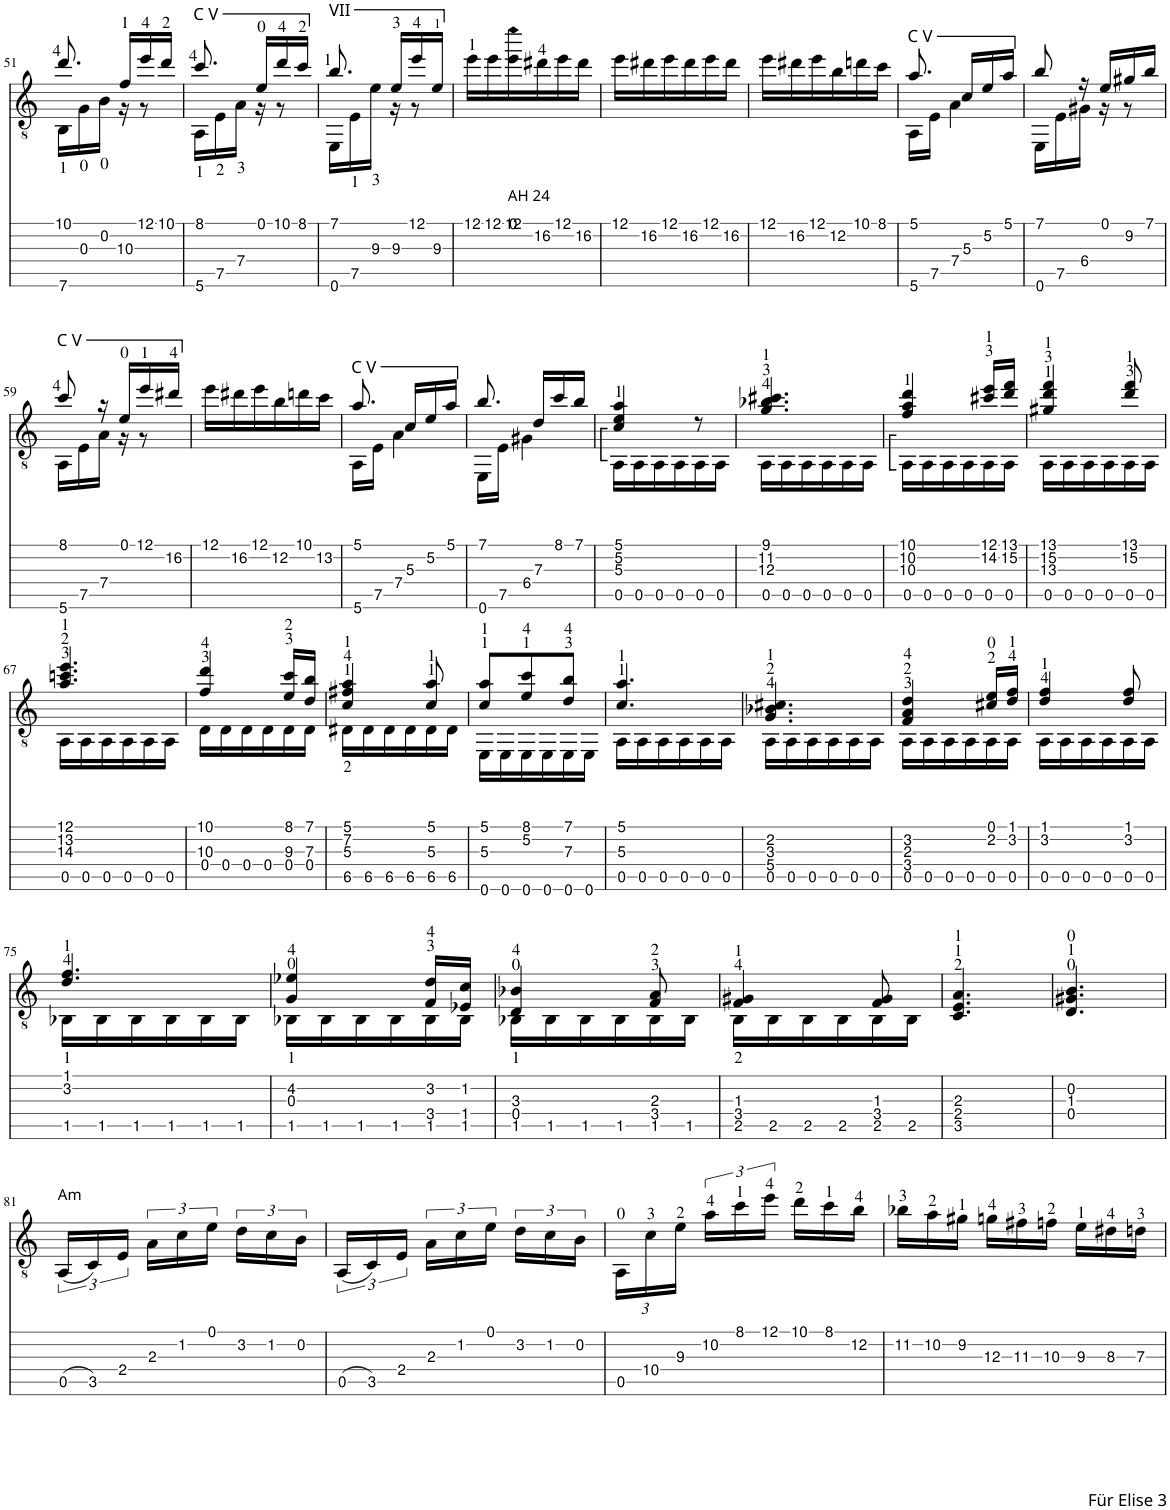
**kern	**kern
*part1	*part1
*staff2	*staff1
*I"Guitar	*
*I'Guit.	*
!!LO:PB:g=z
*	*clefGv2
*k[]	*k[]
*M3/8	*M3/8
=51	=51
*^	*^
8.ddL	16BBLL	8.dd/	16BB\LL
.	16G	.	16G\
.	16BJJ	.	16B\JJ
16fL	16r	16f/LL	16r
16ee	8r	16ee/	8r
16ddJJ	.	16dd/JJ	.
=52	=52	=52	=52
!	!	!LO:TX:a:t=C V	!
8.ccL	16AALL	8.cc/	16AA\LL
.	16E	.	16E\
.	16AJJ	.	16A\JJ
16eL	16r	16e/LL	16r
16dd	8r	16dd/	8r
16ccJJ	.	16cc/JJ	.
=53	=53	=53	=53
!	!	!LO:TX:a:t=VII	!
8.bL	16EELL	8.b/	16EE\LL
.	16E	.	16E\
.	16eJJ	.	16e\JJ
16eL	16r	16e/LL	16r
16ee	8r	16ee/	8r
16eJJ	.	16e/JJ	.
*v	*v	*	*
*	*v	*v
=54	=54
16eeLL	16ee\LL
16ee	16ee\
!LO:TX:a:t=AH 24	!
16ee\ 16eee\	16ee\ 16eee\
16dd#X	16dd#X\
16ee	16ee\
16dd#JJ	16dd#\JJ
=55	=55
16eeLL	16ee\LL
16dd#X	16dd#X\
16ee	16ee\
16dd#	16dd#\
16ee	16ee\
16dd#JJ	16dd#\JJ
=56	=56
16eeLL	16ee\LL
16dd#X	16dd#X\
16ee	16ee\
16b	16b\
16ddn	16ddn\
16ccJJ	16cc\JJ
=57	=57
*^	*^
!	!	!LO:TX:a:t=C V	!
8.aL	16AALL	8.a/	16AA\LL
.	16EJJ	.	16E\JJ
.	4A	.	4A\
16cL	.	16c/LL	.
16e	.	16e/	.
16aJJ	.	16a/JJ	.
=58	=58	=58	=58
8b	16EELL	8b/	16EE\LL
.	16E	.	16E\
16r	16G#XJJ	16r	16G#X\JJ
16eLL	16r	16e/LL	16r
16g#X	8r	16g#X/	8r
16bJJ	.	16b/JJ	.
!!LO:LB:g=z	!!
=59	=59	=59	=59
!	!	!LO:TX:a:t=C V	!
8cc	16AALL	8cc/	16AA\LL
.	16E	.	16E\
16r	16AJJ	16r	16A\JJ
16eLL	16r	16e/LL	16r
16ee	8r	16ee/	8r
16dd#XJJ	.	16dd#X/JJ	.
*v	*v	*	*
*	*v	*v
=60	=60
16eeLL	16ee\LL
16dd#X	16dd#X\
16ee	16ee\
16b	16b\
16ddn	16ddn\
16ccJJ	16cc\JJ
=61	=61
*^	*^
!	!	!LO:TX:a:t=C V	!
8.aL	16AALL	8.a/	16AA\LL
.	16EJJ	.	16E\JJ
.	4A	.	4A\
16cL	.	16c/LL	.
16e	.	16e/	.
16aJJ	.	16a/JJ	.
=62	=62	=62	=62
8.bL	16EELL	8.b/	16EE\LL
.	16EJJ	.	16E\JJ
.	4G#X	.	4G#X\
16dL	.	16d/LL	.
16cc	.	16cc/	.
16bJJ	.	16b/JJ	.
=63	=63	=63	=63
4c 4e 4a	16AALL	4c/ 4e/ 4a/	16AA\LL
.	16AA	.	16AA\
.	16AA	.	16AA\
.	16AA	.	16AA\
8r	16AA	8r	16AA\
.	16AAJJ	.	16AA\JJ
=64	=64	=64	=64
4.g 4.b- 4.cc#X	16AALL	4.g/ 4.b-X/ 4.cc#X/	16AA\LL
.	16AA	.	16AA\
.	16AA	.	16AA\
.	16AA	.	16AA\
.	16AA	.	16AA\
.	16AAJJ	.	16AA\JJ
=65	=65	=65	=65
4f 4a 4dd	16AALL	4f/ 4a/ 4dd/	16AA\LL
.	16AA	.	16AA\
.	16AA	.	16AA\
.	16AA	.	16AA\
16cc#X\ 16ee\LL	16AA	16cc#X/ 16ee/LL	16AA\
16dd\ 16ff\JJ	16AAJJ	16dd/ 16ff/JJ	16AA\JJ
=66	=66	=66	=66
4g#X 4dd 4ff	16AALL	4g#X/ 4dd/ 4ff/	16AA\LL
.	16AA	.	16AA\
.	16AA	.	16AA\
.	16AA	.	16AA\
8dd 8ff	16AA	8dd/ 8ff/	16AA\
.	16AAJJ	.	16AA\JJ
!!LO:LB:g=z	!!
=67	=67	=67	=67
4.a 4.ccn 4.ee	16AALL	4.a/ 4.ccn/ 4.ee/	16AA\LL
.	16AA	.	16AA\
.	16AA	.	16AA\
.	16AA	.	16AA\
.	16AA	.	16AA\
.	16AAJJ	.	16AA\JJ
=68	=68	=68	=68
4f 4dd	16DLL	4f/ 4dd/	16D\LL
.	16D	.	16D\
.	16D	.	16D\
.	16D	.	16D\
16e\ 16cc\LL	16D	16e/ 16cc/LL	16D\
16d\ 16b\JJ	16DJJ	16d/ 16b/JJ	16D\JJ
=69	=69	=69	=69
4c 4f#X 4a	16D#XLL	4c/ 4f#X/ 4a/	16D#X\LL
.	16D#	.	16D#\
.	16D#	.	16D#\
.	16D#	.	16D#\
8c 8a	16D#	8c/ 8a/	16D#\
.	16D#JJ	.	16D#\JJ
=70	=70	=70	=70
8c\ 8a\L	16EELL	8c/ 8a/L	16EE\LL
.	16EE	.	16EE\
8e\ 8cc\	16EE	8e/ 8cc/	16EE\
.	16EE	.	16EE\
8d\ 8b\J	16EE	8d/ 8b/J	16EE\
.	16EEJJ	.	16EE\JJ
=71	=71	=71	=71
4.c 4.a	16AALL	4.c/ 4.a/	16AA\LL
.	16AA	.	16AA\
.	16AA	.	16AA\
.	16AA	.	16AA\
.	16AA	.	16AA\
.	16AAJJ	.	16AA\JJ
=72	=72	=72	=72
4.G 4.B- 4.c#X	16AALL	4.G/ 4.B-X/ 4.c#X/	16AA\LL
.	16AA	.	16AA\
.	16AA	.	16AA\
.	16AA	.	16AA\
.	16AA	.	16AA\
.	16AAJJ	.	16AA\JJ
=73	=73	=73	=73
4F 4A 4d	16AALL	4F/ 4A/ 4d/	16AA\LL
.	16AA	.	16AA\
.	16AA	.	16AA\
.	16AA	.	16AA\
16c#X\ 16e\LL	16AA	16c#X/ 16e/LL	16AA\
16d\ 16f\JJ	16AAJJ	16d/ 16f/JJ	16AA\JJ
=74	=74	=74	=74
4d 4f	16AALL	4d/ 4f/	16AA\LL
.	16AA	.	16AA\
.	16AA	.	16AA\
.	16AA	.	16AA\
8d 8f	16AA	8d/ 8f/	16AA\
.	16AAJJ	.	16AA\JJ
!!LO:LB:g=z	!!
=75	=75	=75	=75
4.d 4.f	16BB-XLL	4.d/ 4.f/	16BB-X\LL
.	16BB-	.	16BB-\
.	16BB-	.	16BB-\
.	16BB-	.	16BB-\
.	16BB-	.	16BB-\
.	16BB-JJ	.	16BB-\JJ
=76	=76	=76	=76
4G 4e-	16BB-XLL	4G/ 4e-X/	16BB-X\LL
.	16BB-	.	16BB-\
.	16BB-	.	16BB-\
.	16BB-	.	16BB-\
16F\ 16dn\LL	16BB-	16F/ 16d/LL	16BB-\
16E-\ 16c\JJ	16BB-JJ	16E-X/ 16c/JJ	16BB-\JJ
=77	=77	=77	=77
4D 4B-	16BB-LL	4D/ 4B-X/	16BB-X\LL
.	16BB-	.	16BB-\
.	16BB-	.	16BB-\
.	16BB-	.	16BB-\
8F 8An	16BB-	8F/ 8A/	16BB-\
.	16BB-JJ	.	16BB-\JJ
=78	=78	=78	=78
4F 4G#X	16BBLL	4F/ 4G#X/	16BB\LL
.	16BB	.	16BB\
.	16BB	.	16BB\
.	16BB	.	16BB\
8F 8G#	16BB	8F/ 8G#/	16BB\
.	16BBJJ	.	16BB\JJ
*v	*v	*	*
*	*v	*v
=79	=79
4.C 4.E 4.A	4.C/ 4.E/ 4.A/
=80	=80
4.D 4.G#X 4.B	4.D/ 4.G#X/ 4.B/
!!LO:LB:g=z
=81	=81
*Xbrackettup	*
!	!LO:TX:a:t=Am
24AALL	(24AA/LL
24C	24C/)
24E	24E/JJ
24A	24A\LL
24c	24c\
24e	24e\JJ
24d	24d\LL
24c	24c\
24BJJ	24B\JJ
=82	=82
24AALL	(24AA/LL
24C	24C/)
24E	24E/JJ
24A	24A\LL
24c	24c\
24e	24e\JJ
24d	24d\LL
24c	24c\
24BJJ	24B\JJ
=83	=83
*	*Xbrackettup
24AALL	24AA\LL
24c	24c\
24e	24e\JJ
*	*brackettup
24a	24a\LL
24cc	24cc\
24ee	24ee\JJ
24dd	24dd\LL
24cc	24cc\
24bJJ	24b\JJ
=84	=84
*	*Xbrackettup
24b-LL	24b-X\LL
24a	24a\
24g#	24g#X\JJ
*	*brackettup
24g	24gn\LL
24f#	24f#X\
24f	24fn\JJ
24e	24e\LL
24d#	24d#X\
24dJJ	24dn\JJ
=	=
*-	*-
